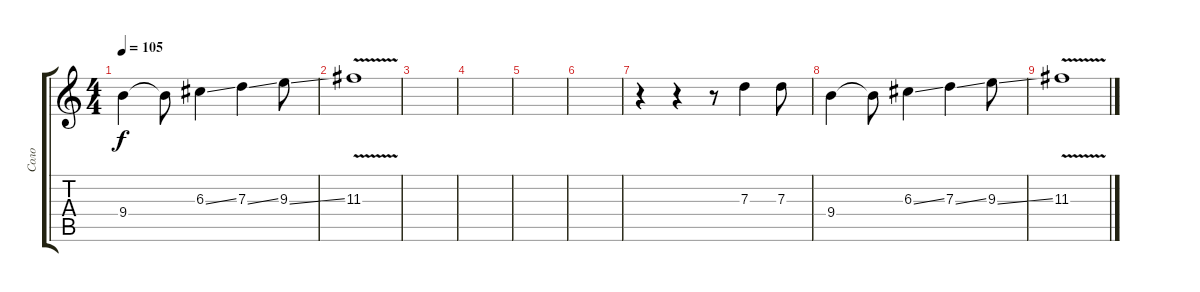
\track ("Соло" "Соло") {instrument distortionguitar}
\staff {score tabs}
\tuning (E4 B3 G3 D3 A2 E2) {hide}
\ts (4 4)
\tempo 105
\clef g2
\ks c
9.4.4{dy f} 9.4{t}.8 6.3{ss}.4 7.3{ss}.4 9.3{ss}.8 |
11.3{v}.1 |
|
|
|
|
r.4 r.4 r.8 7.3.4 7.3.8 |
9.4.4 9.4{t}.8 6.3{ss}.4 7.3{ss}.4 9.3{ss}.8 |
11.3{v}.1
